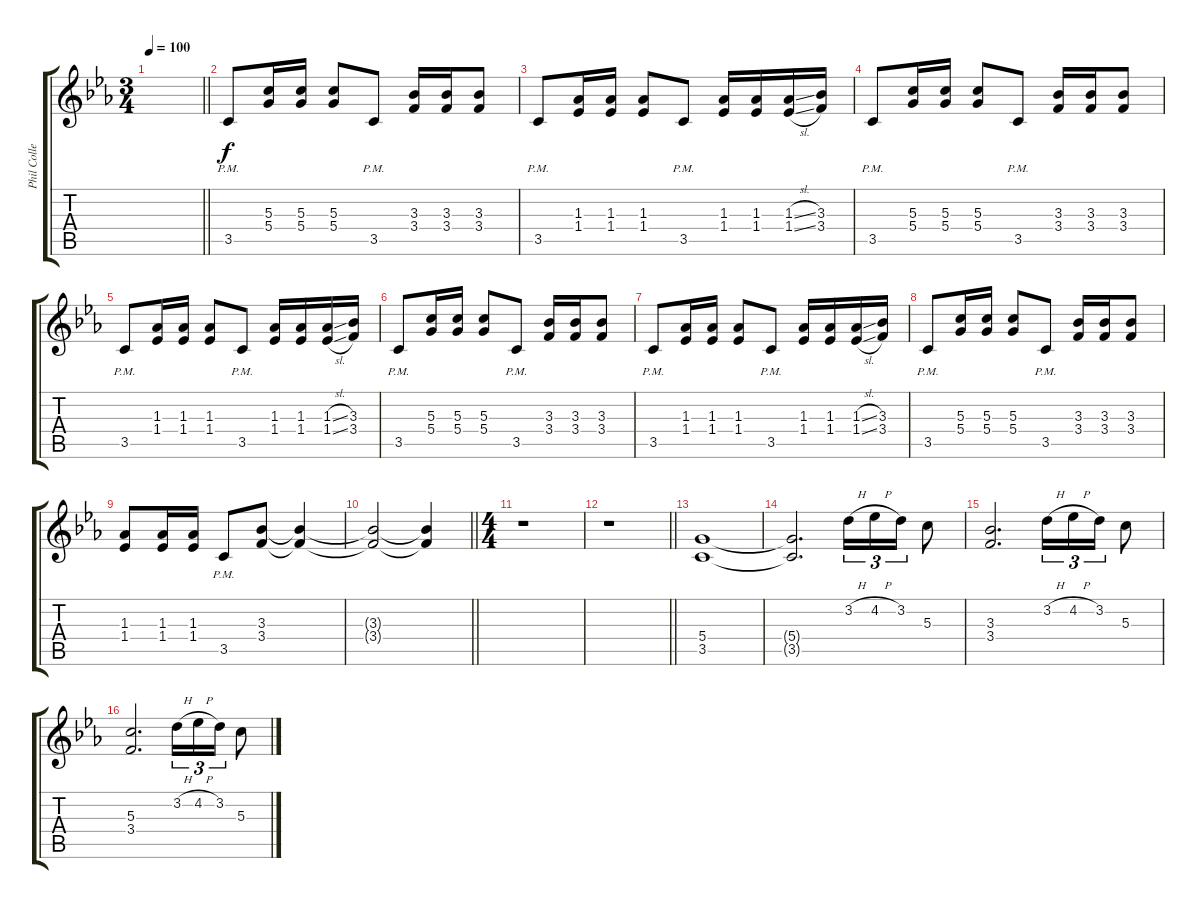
\track ("Phil Collen" "Phil Colle") {instrument distortionguitar}
\staff {score tabs}
\tuning (E4 B3 G3 D3 A2 E2) {hide}
\ts (3 4)
\tempo 100
\clef g2
\barLineRight lightlight
\ks cminor
|
3.5{pm}.8 (5.3 5.4).16 (5.3 5.4).16 (5.3 5.4).8 3.5{pm}.8 (3.3 3.4).16 (3.3 3.4).16 (3.3 3.4).8 |
3.5{pm}.8 (1.3 1.4).16 (1.3 1.4).16 (1.3 1.4).8 3.5{pm}.8 (1.3 1.4).16 (1.3 1.4).16 (1.3{sl} 1.4{sl}).16 (3.3 3.4).16 |
3.5{pm}.8 (5.3 5.4).16 (5.3 5.4).16 (5.3 5.4).8 3.5{pm}.8 (3.3 3.4).16 (3.3 3.4).16 (3.3 3.4).8 |
3.5{pm}.8 (1.3 1.4).16 (1.3 1.4).16 (1.3 1.4).8 3.5{pm}.8 (1.3 1.4).16 (1.3 1.4).16 (1.3{sl} 1.4{sl}).16 (3.3 3.4).16 |
3.5{pm}.8 (5.3 5.4).16 (5.3 5.4).16 (5.3 5.4).8 3.5{pm}.8 (3.3 3.4).16 (3.3 3.4).16 (3.3 3.4).8 |
3.5{pm}.8 (1.3 1.4).16 (1.3 1.4).16 (1.3 1.4).8 3.5{pm}.8 (1.3 1.4).16 (1.3 1.4).16 (1.3{sl} 1.4{sl}).16 (3.3 3.4).16 |
3.5{pm}.8 (5.3 5.4).16 (5.3 5.4).16 (5.3 5.4).8 3.5{pm}.8 (3.3 3.4).16 (3.3 3.4).16 (3.3 3.4).8 |
(1.3 1.4).8 (1.3 1.4).16 (1.3 1.4).16 3.5{pm}.8 (3.3 3.4).8 (3.3{t} 3.4{t}).4 |
\barLineRight lightlight
(3.3{t} 3.4{t}).2 (3.3{t} 3.4{t}).4 |
\ts (4 4)
r.1 |
\barLineRight lightlight
r.1 |
(5.4 3.5).1 |
(5.4{t} 3.5{t}).2{d} 3.2{h}.16{tu (3 2)} 4.2{h}.16{tu (3 2)} 3.2.16{tu (3 2)} 5.3.8 |
(3.3 3.4).2{d} 3.2{h}.16{tu (3 2)} 4.2{h}.16{tu (3 2)} 3.2.16{tu (3 2)} 5.3.8 |
(5.3 3.4).2{d} 3.2{h}.16{tu (3 2)} 4.2{h}.16{tu (3 2)} 3.2.16{tu (3 2)} 5.3.8
